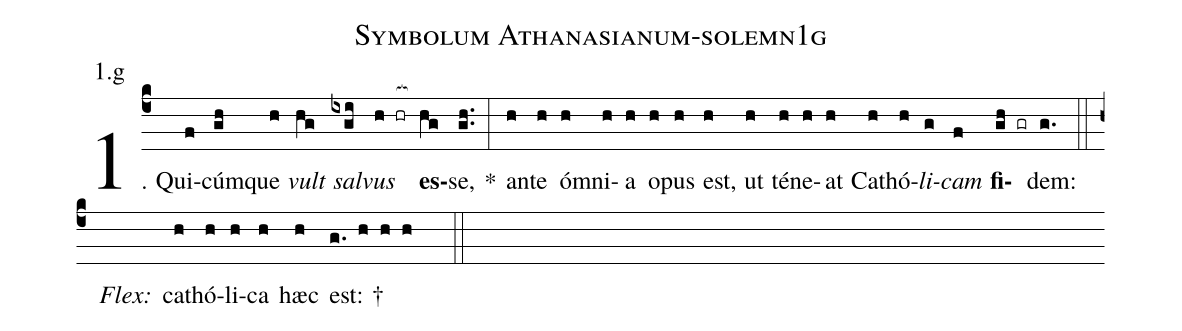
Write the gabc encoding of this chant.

name: Symbolum Athanasianum-solemn1g;
annotation: 1.g;
%%
(c4)1. Qui(f)cúm(gh)que(h) <i>vult</i>(hg) <i>sal</i>(ixgi)<i>vus</i>(h hr[ocb:1{]) <b>es</b>(hg[ocb:0}])se,(gh..) *(:) an(h)te(h) óm(h)ni(h)a(h) o(h)pus(h) est,(h) ut(h) té(h)ne(h)at(h) Ca(h)thó(h)<i>li</i>(g)<i>cam</i>(f) <b>fi</b>(gh gr)dem:(g.) (::)
<i>Flex:</i>()  ca(h)thó(h)li(h)ca(h) hæc(h) est: †(g. h h h  ::)
